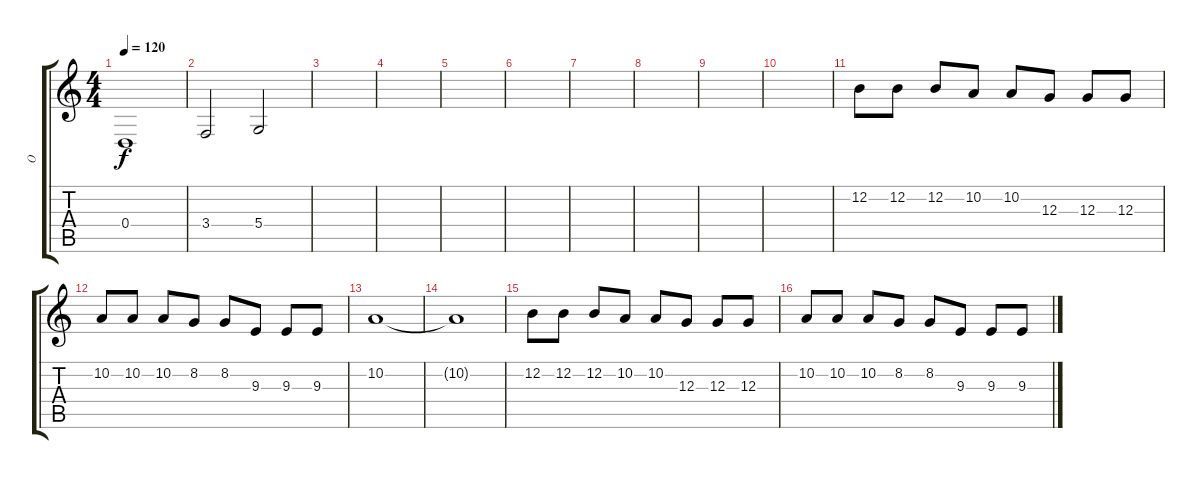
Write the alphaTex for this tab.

\track ("  O" "  O") {instrument fiddle}
\staff {score tabs}
\tuning (E4 B3 G3 D3 A2 E2) {hide}
\ts (4 4)
\tempo 120
\clef g2
\ks c
0.4.1{dy f} |
3.4.2 5.4.2 |
|
|
|
|
|
|
|
|
12.2.8 12.2.8 12.2.8 10.2.8 10.2.8 12.3.8 12.3.8 12.3.8 |
10.2.8 10.2.8 10.2.8 8.2.8 8.2.8 9.3.8 9.3.8 9.3.8 |
10.2.1 |
10.2{t}.1 |
12.2.8 12.2.8 12.2.8 10.2.8 10.2.8 12.3.8 12.3.8 12.3.8 |
10.2.8 10.2.8 10.2.8 8.2.8 8.2.8 9.3.8 9.3.8 9.3.8
